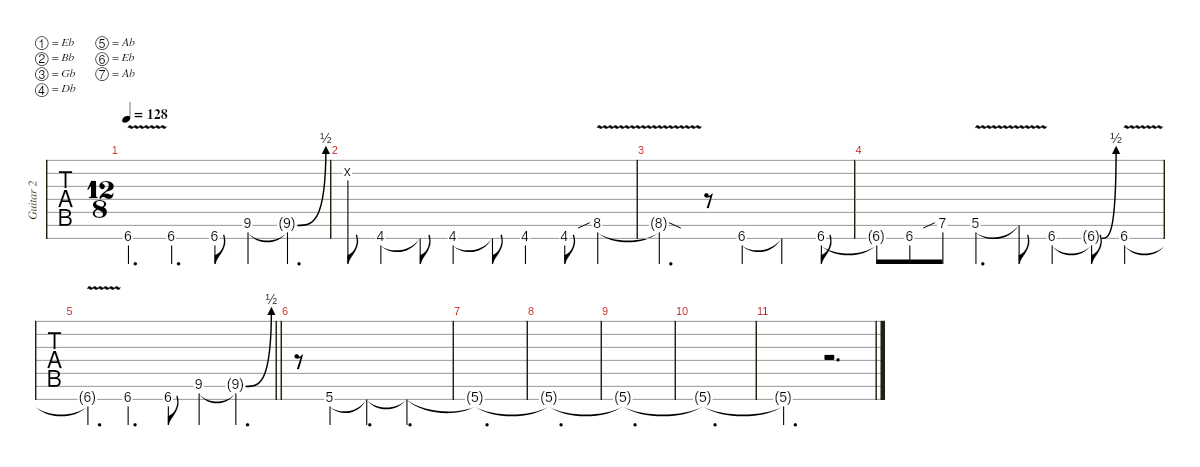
\defaultSystemsLayout 4
\hideDynamics
\bracketExtendMode nobrackets
\multiTrackTrackNamePolicy allsystems
\firstSystemTrackNameMode fullname
\otherSystemsTrackNameMode fullname
\otherSystemsTrackNameOrientation horizontal
\track ("Guitar 2" "Guitar 2") {instrument overdrivenguitar}
\staff {tabs}
\tuning (Eb4 Bb3 Gb3 Db3 Ab2 Eb2 Ab1)
\ts (12 8)
\scale
1.00828
\tempo 128
\accidentals auto
\clef g2
\ottava regular
\simile none
\ks aminor
6.7{v t}.4{d dy mf} 6.7.4{d} 6.7.8 9.6.4 9.6{be (bend 0 0 59.4 2) t}.4{d} |
\scale
1.00013 0.2{x acc #}.8 4.7{acc #}.4 4.7{t acc #}.8 4.7{acc #}.4 4.7{t acc #}.8 4.7{acc #}.4 4.7{acc #}.8 8.6{v sib}.4 |
\scale
0.991588 8.6{v sod t}.2{d} r.8 6.7.4 6.7{t}.4 6.7.8 |
\scale
1.0078 6.7{t}.8 6.7.8 7.6{sib acc #}.8 5.6{v acc #}.4{d} 5.6{v t acc #}.8 6.7.4 6.7{be (bend 0 0 59.4 2) t}.8 6.7{v}.4 |
\scale
0.996731
\barLineRight lightlight
6.7{v t}.4{d} 6.7.4{d} 6.7.8 9.6{acc #}.4 9.6{be (bend 0 0 59.4 2) t acc #}.4{d} |
\scale
0.995464 r.8 5.7{acc #}.4 5.7{t acc #}.4{d} 5.7{t acc #}.2{d} |
\scale
0.984999 5.7{t acc #}.1{d} |
\scale
0.984999 5.7{t acc #}.1{d} |
\scale
0.969001 5.7{t acc #}.1{d} |
\scale
1.02301 5.7{t acc #}.1{d} |
\scale
0.976989 5.7{t acc #}.2{d} r.2{d}
